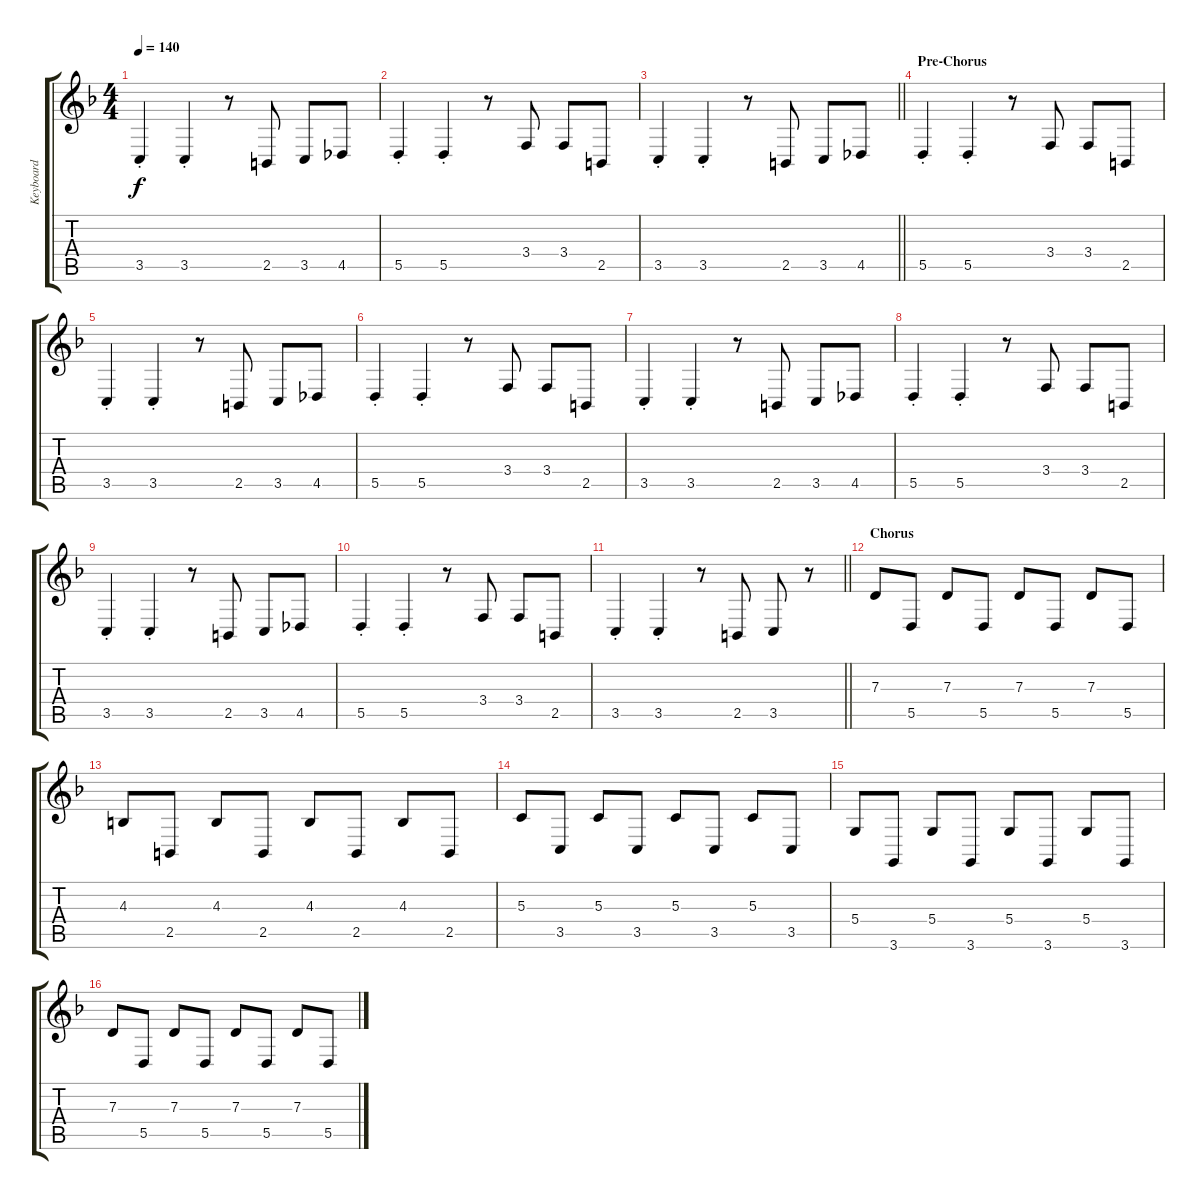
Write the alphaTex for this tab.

\track ("Keyboard" "Keyboard") {instrument lead2sawtooth}
\staff {score tabs}
\tuning (E4 B3 G3 D3 A2 E2) {hide}
\ts (4 4)
\tempo 140
\clef g2
\ks f
3.5{st}.4{dy f} 3.5{st}.4 r.8 2.5.8 3.5.8 4.5.8 |
5.5{st}.4 5.5{st}.4 r.8 3.4.8 3.4.8 2.5.8 |
\barLineRight lightlight
3.5{st}.4 3.5{st}.4 r.8 2.5.8 3.5.8 4.5.8 |
\section ("" "Pre-Chorus")
5.5{st}.4 5.5{st}.4 r.8 3.4.8 3.4.8 2.5.8 |
3.5{st}.4 3.5{st}.4 r.8 2.5.8 3.5.8 4.5.8 |
5.5{st}.4 5.5{st}.4 r.8 3.4.8 3.4.8 2.5.8 |
3.5{st}.4 3.5{st}.4 r.8 2.5.8 3.5.8 4.5.8 |
5.5{st}.4 5.5{st}.4 r.8 3.4.8 3.4.8 2.5.8 |
3.5{st}.4 3.5{st}.4 r.8 2.5.8 3.5.8 4.5.8 |
5.5{st}.4 5.5{st}.4 r.8 3.4.8 3.4.8 2.5.8 |
\barLineRight lightlight
3.5{st}.4 3.5{st}.4 r.8 2.5.8 3.5.8 r.8 |
\section ("" "Chorus")
7.3.8{volume 7} 5.5.8 7.3.8 5.5.8 7.3.8 5.5.8 7.3.8 5.5.8 |
4.3.8 2.5.8 4.3.8 2.5.8 4.3.8 2.5.8 4.3.8 2.5.8 |
5.3.8 3.5.8 5.3.8 3.5.8 5.3.8 3.5.8 5.3.8 3.5.8 |
5.4.8 3.6.8 5.4.8 3.6.8 5.4.8 3.6.8 5.4.8 3.6.8 |
7.3.8 5.5.8 7.3.8 5.5.8 7.3.8 5.5.8 7.3.8 5.5.8
